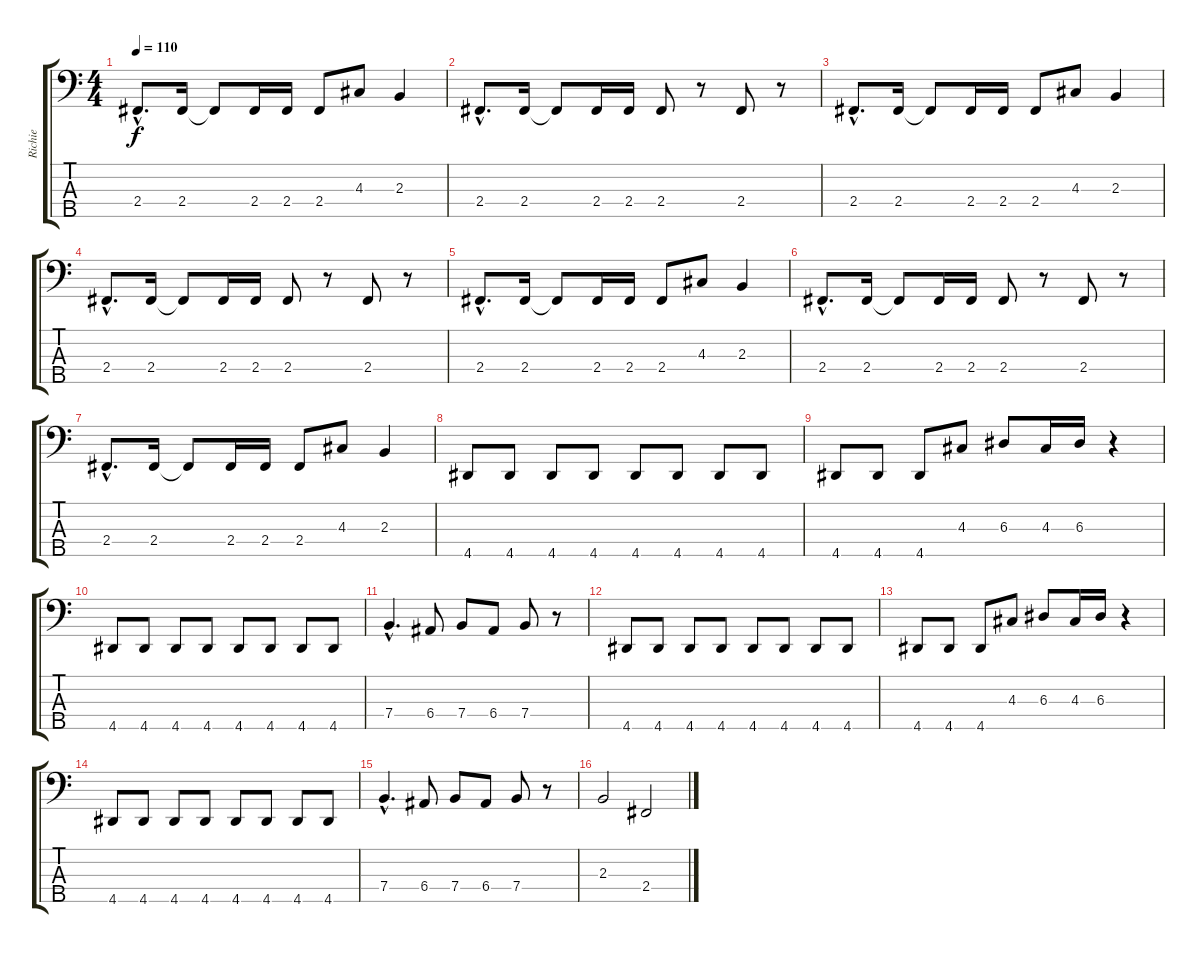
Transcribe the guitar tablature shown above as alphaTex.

\track ("Richie" "Richie") {instrument electricbassfinger}
\staff {score tabs}
\tuning (G2 D2 A1 E1 B0) {hide}
\ts (4 4)
\tempo 110
\clef f4
\ks c
2.4{hac}.8{d dy f} 2.4.16 2.4{t}.8 2.4.16 2.4.16 2.4.8 4.3.8 2.3.4 |
2.4{hac}.8{d} 2.4.16 2.4{t}.8 2.4.16 2.4.16 2.4.8 r.8 2.4.8 r.8 |
2.4{hac}.8{d} 2.4.16 2.4{t}.8 2.4.16 2.4.16 2.4.8 4.3.8 2.3.4 |
2.4{hac}.8{d} 2.4.16 2.4{t}.8 2.4.16 2.4.16 2.4.8 r.8 2.4.8 r.8 |
2.4{hac}.8{d} 2.4.16 2.4{t}.8 2.4.16 2.4.16 2.4.8 4.3.8 2.3.4 |
2.4{hac}.8{d} 2.4.16 2.4{t}.8 2.4.16 2.4.16 2.4.8 r.8 2.4.8 r.8 |
2.4{hac}.8{d} 2.4.16 2.4{t}.8 2.4.16 2.4.16 2.4.8 4.3.8 2.3.4 |
4.5.8 4.5.8 4.5.8 4.5.8 4.5.8 4.5.8 4.5.8 4.5.8 |
4.5.8 4.5.8 4.5.8 4.3.8 6.3.8 4.3.16 6.3.16 r.4 |
4.5.8 4.5.8 4.5.8 4.5.8 4.5.8 4.5.8 4.5.8 4.5.8 |
7.4{hac}.4{d} 6.4.8 7.4.8 6.4.8 7.4.8 r.8 |
4.5.8 4.5.8 4.5.8 4.5.8 4.5.8 4.5.8 4.5.8 4.5.8 |
4.5.8 4.5.8 4.5.8 4.3.8 6.3.8 4.3.16 6.3.16 r.4 |
4.5.8 4.5.8 4.5.8 4.5.8 4.5.8 4.5.8 4.5.8 4.5.8 |
7.4{hac}.4{d} 6.4.8 7.4.8 6.4.8 7.4.8 r.8 |
2.3.2 2.4.2
